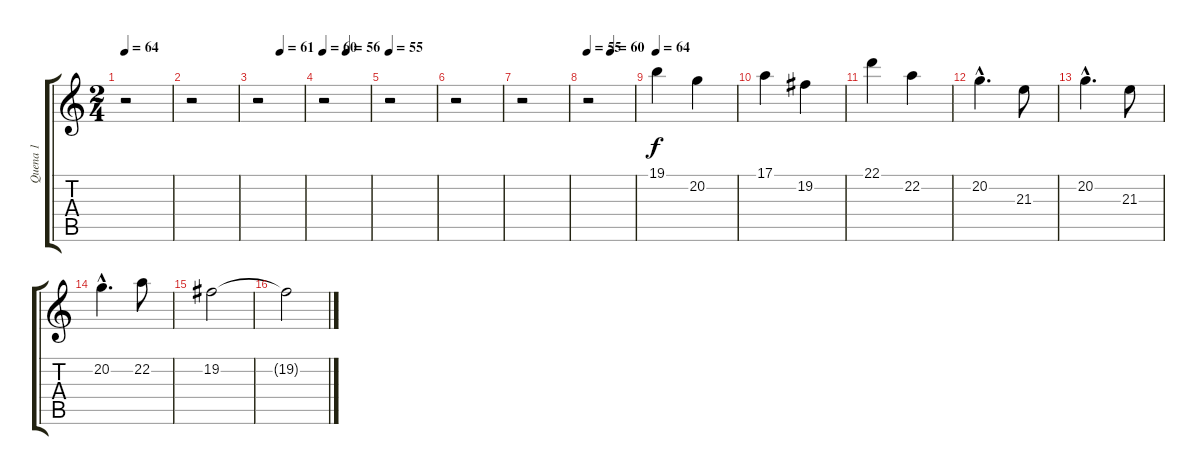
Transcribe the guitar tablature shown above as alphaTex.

\track ("Quena 1" "Quena 1") {instrument flute}
\staff {score tabs}
\tuning (E4 B3 G3 D3 A2 E2) {hide}
\ts (2 4)
\tempo 64
\clef g2
\ks c
r.2{dy f} |
r.2 |
\tempo (61 0.5)
r.2 |
\tempo 60
\tempo (56 0.5)
r.2 |
\tempo 55
r.2 |
r.2 |
r.2 |
\tempo 55
\tempo (60 0.5)
r.2 |
\tempo 64
19.1.4 20.2.4 |
17.1.4 19.2.4 |
22.1.4 22.2.4 |
20.2{hac}.4{d} 21.3.8 |
20.2{hac}.4{d} 21.3.8 |
20.2{hac}.4{d} 22.2.8 |
19.2.2 |
19.2{t}.2
